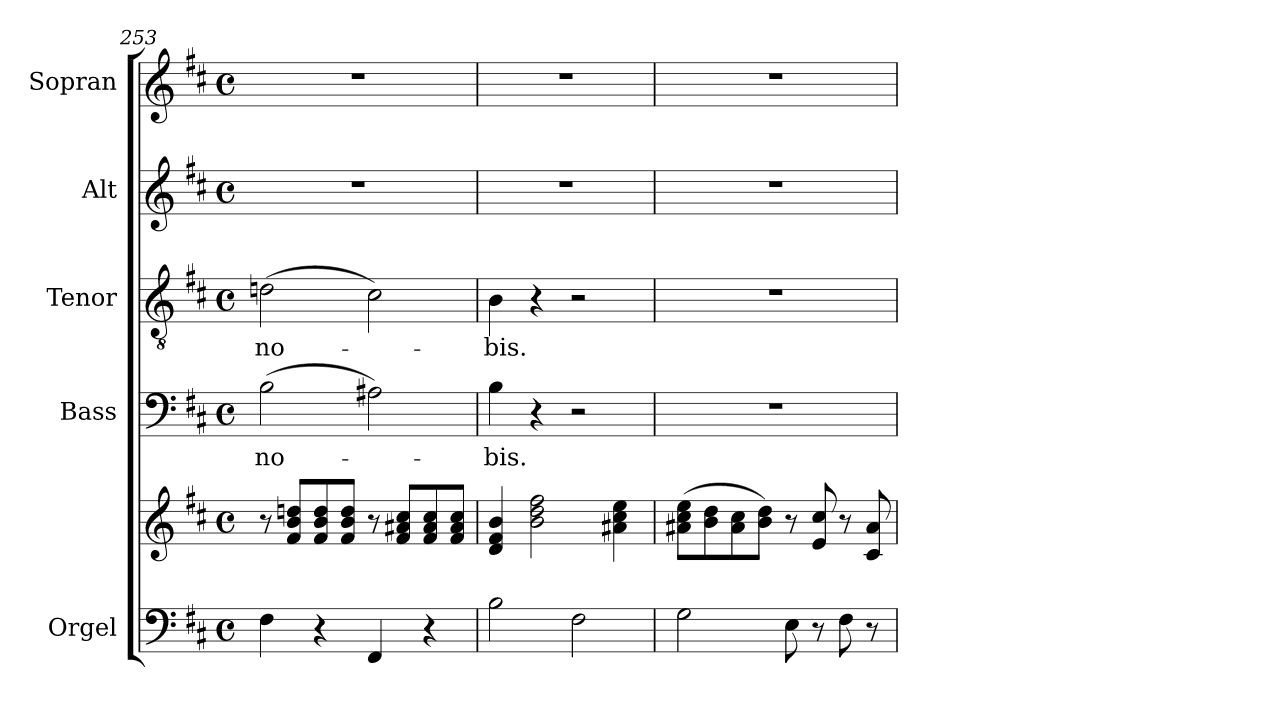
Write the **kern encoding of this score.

**kern	**kern	**kern	**text	**kern	**text	**kern	**kern
*part5	*part5	*part4	*part4	*part3	*part3	*part2	*part1
*staff6	*staff5	*staff4	*staff4	*staff3	*staff3	*staff2	*staff1
*I"Orgel	*	*I"Bass	*	*I"Tenor	*	*I"Alt	*I"Sopran
*I'Org.	*	*I'B.	*	*I'T.	*	*I'A.	*I'S.
*clefF4	*clefG2	*clefF4	*	*clefGv2	*	*clefG2	*clefG2
*k[f#c#]	*k[f#c#]	*k[f#c#]	*	*k[f#c#]	*	*k[f#c#]	*k[f#c#]
*D:	*D:	*D:	*	*D:	*	*D:	*D:
*M4/4	*M4/4	*M4/4	*	*M4/4	*	*M4/4	*M4/4
*met(c)	*met(c)	*met(c)	*	*met(c)	*	*met(c)	*met(c)
=253	=253	=253	=253	=253	=253	=253	=253
!	!	!	!LO:LY:b	!	!LO:LY:b	!	!
4F#\	8r	(>2B\	no-	(>2dn\	no-	1r	1r
.	8f#/ 8b/ 8ddn/L	.	.	.	.	.	.
4r	8f#/ 8b/ 8dd/	.	.	.	.	.	.
.	8f#/ 8b/ 8dd/J	.	.	.	.	.	.
4FF#/	8r	2A#X\)	.	2c#\)	.	.	.
.	8f#/ 8a#X/ 8cc#/L	.	.	.	.	.	.
4r	8f#/ 8a#/ 8cc#/	.	.	.	.	.	.
.	8f#/ 8a#/ 8cc#/J	.	.	.	.	.	.
=254	=254	=254	=254	=254	=254	=254	=254
!	!	!	!LO:LY:b	!	!LO:LY:b	!	!
2B\	4d/ 4f#/ 4b/	4B\	-bis.	4B\	-bis.	1r	1r
.	2b\ 2dd\ 2ff#\	4r	.	4r	.	.	.
2F#\	.	2r	.	2r	.	.	.
.	4a#X\ 4cc#\ 4ee\	.	.	.	.	.	.
=255	=255	=255	=255	=255	=255	=255	=255
2G\	(>8a#X\ 8cc#\ 8ee\L	1r	.	1r	.	1r	1r
.	8b\ 8dd\	.	.	.	.	.	.
.	8a#\ 8cc#\	.	.	.	.	.	.
.	8b\ 8dd\J)	.	.	.	.	.	.
8E\	8r	.	.	.	.	.	.
8r	8e/ 8cc#/	.	.	.	.	.	.
8F#\	8r	.	.	.	.	.	.
8r	8c#/ 8a#/	.	.	.	.	.	.
=	=	=	=	=	=	=	=
*-	*-	*-	*-	*-	*-	*-	*-
